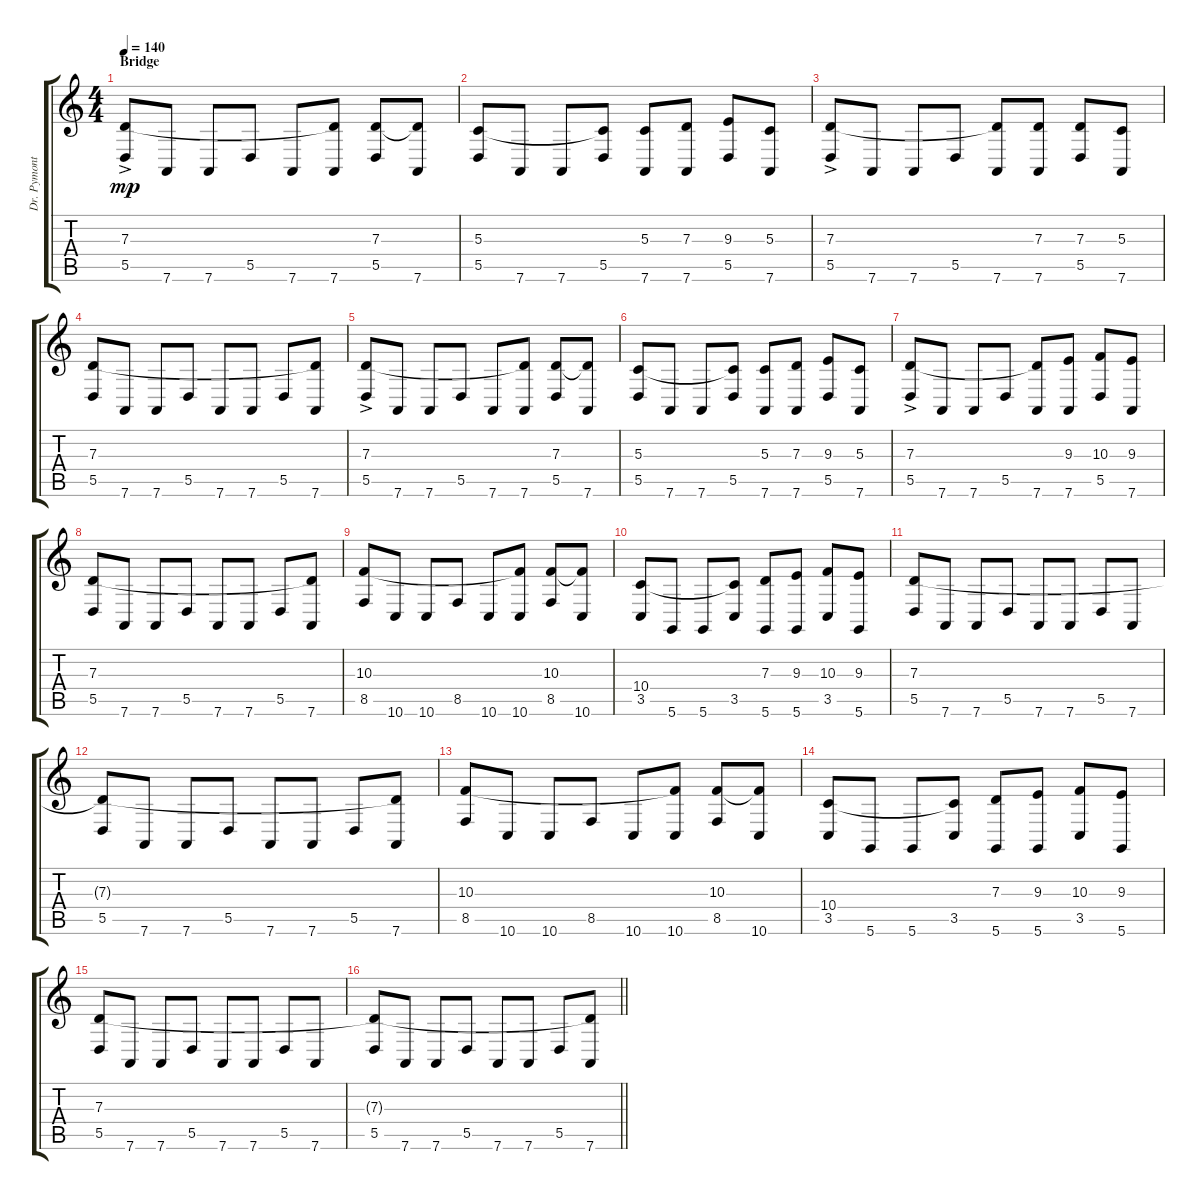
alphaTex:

\track ("Dr. Pymonte" "Dr. Pymont") {instrument orchestralharp}
\staff {score tabs}
\tuning (E4 B3 G3 D3 A2 D2) {hide}
\ts (4 4)
\section ("" "Bridge")
\tempo 140
\clef g2
\ks c
(7.3{ac} 5.5).8{dy mp} 7.6.8 7.6.8 5.5.8 7.6.8 (7.3{t} 7.6).8 (7.3 5.5).8 (7.3{t} 7.6).8 |
(5.3 5.5).8 7.6.8 7.6.8 (5.3{t} 5.5).8 (5.3 7.6).8 (7.3 7.6).8 (9.3 5.5).8 (5.3 7.6).8 |
(7.3{ac} 5.5).8 7.6.8 7.6.8 5.5.8 (7.3{t} 7.6).8 (7.3 7.6).8 (7.3 5.5).8 (5.3 7.6).8 |
(7.3 5.5).8 7.6.8 7.6.8 5.5.8 7.6.8 7.6.8 5.5.8 (7.3{t} 7.6).8 |
(7.3{ac} 5.5).8 7.6.8 7.6.8 5.5.8 7.6.8 (7.3{t} 7.6).8 (7.3 5.5).8 (7.3{t} 7.6).8 |
(5.3 5.5).8 7.6.8 7.6.8 (5.3{t} 5.5).8 (5.3 7.6).8 (7.3 7.6).8 (9.3 5.5).8 (5.3 7.6).8 |
(7.3{ac} 5.5).8 7.6.8 7.6.8 5.5.8 (7.3{t} 7.6).8 (9.3 7.6).8 (10.3 5.5).8 (9.3 7.6).8 |
(7.3 5.5).8 7.6.8 7.6.8 5.5.8 7.6.8 7.6.8 5.5.8 (7.3{t} 7.6).8 |
(10.3 8.5).8 10.6.8 10.6.8 8.5.8 10.6.8 (10.3{t} 10.6).8 (10.3 8.5).8 (10.3{t} 10.6).8 |
(10.4 3.5).8 5.6.8 5.6.8 (10.4{t} 3.5).8 (7.3 5.6).8 (9.3 5.6).8 (10.3 3.5).8 (9.3 5.6).8 |
(7.3 5.5).8 7.6.8 7.6.8 5.5.8 7.6.8 7.6.8 5.5.8 7.6.8 |
(7.3{t} 5.5).8 7.6.8 7.6.8 5.5.8 7.6.8 7.6.8 5.5.8 (7.3{t} 7.6).8 |
(10.3 8.5).8 10.6.8 10.6.8 8.5.8 10.6.8 (10.3{t} 10.6).8 (10.3 8.5).8 (10.3{t} 10.6).8 |
(10.4 3.5).8 5.6.8 5.6.8 (10.4{t} 3.5).8 (7.3 5.6).8 (9.3 5.6).8 (10.3 3.5).8 (9.3 5.6).8 |
(7.3 5.5).8 7.6.8 7.6.8 5.5.8 7.6.8 7.6.8 5.5.8 7.6.8 |
\barLineRight lightlight
(7.3{t} 5.5).8 7.6.8 7.6.8 5.5.8 7.6.8 7.6.8 5.5.8 (7.3{t} 7.6).8
